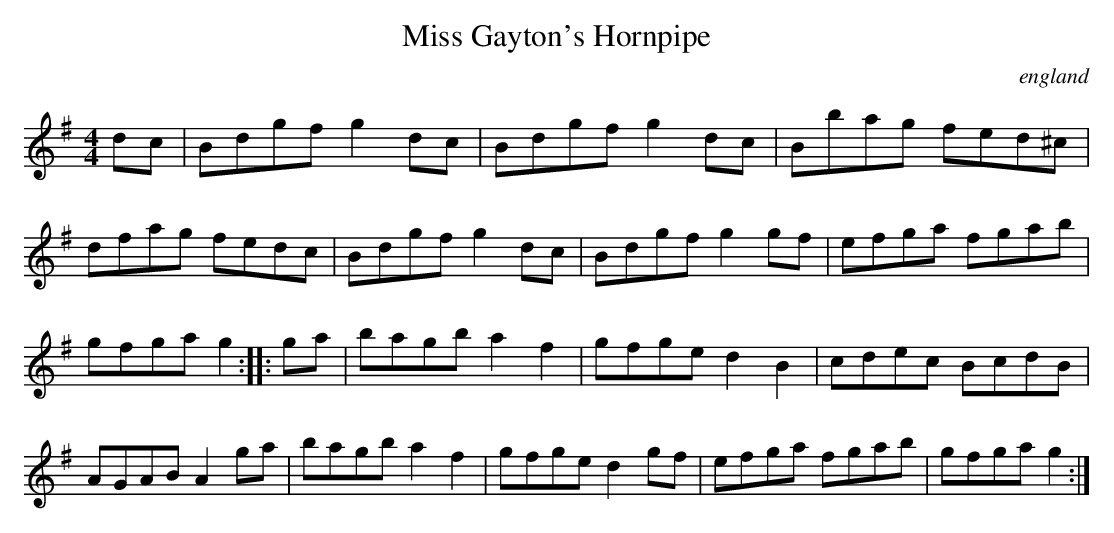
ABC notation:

X:1
T:Miss Gayton's Hornpipe
O:england
M:4/4
K:G
dc|\
Bdgf g2dc| Bdgf g2dc| Bbag fed^c| dfag fedc|\
Bdgf g2dc| Bdgf g2gf| efga fgab| gfga g2::\
ga|\
bagb a2f2| gfge d2B2| cdec BcdB| AGAB A2ga|\
bagb a2f2| gfge d2gf| efga fgab| gfga g2:|
